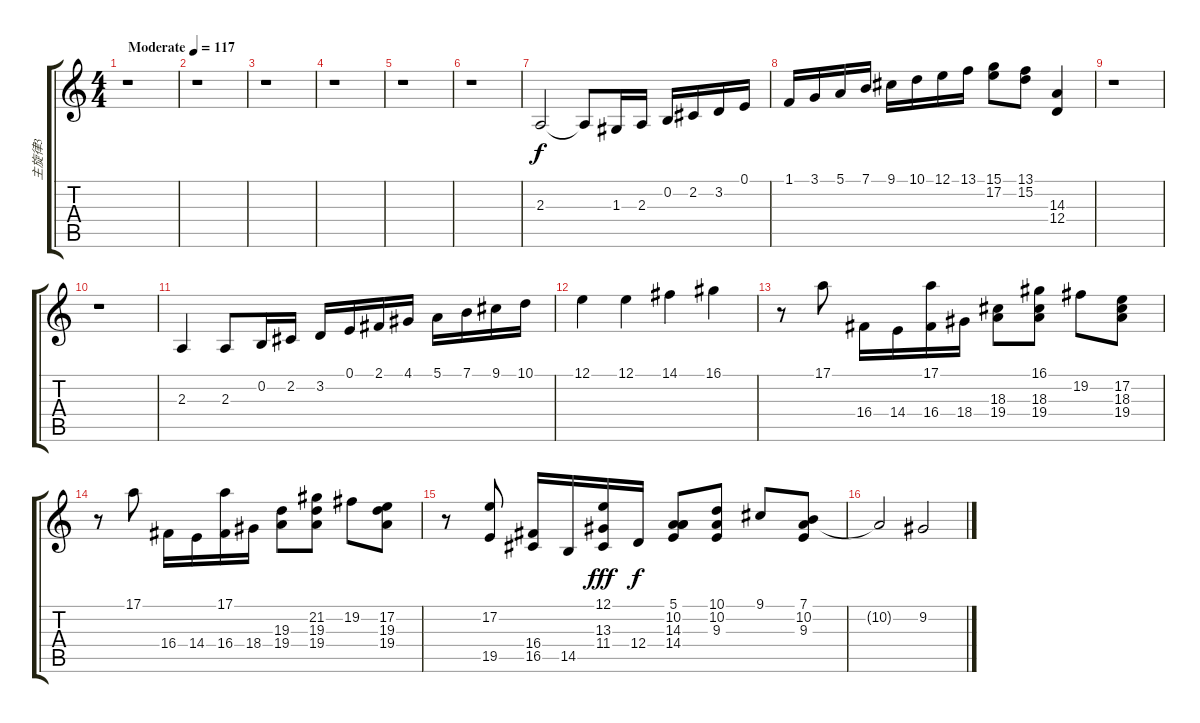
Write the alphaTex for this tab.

\track ("主旋律3" "主旋律3") {instrument stringensemble1}
\staff {score tabs}
\tuning (E4 B3 G3 D3 A2 E2) {hide}
\ts (4 4)
\tempo (117 "Moderate")
\clef g2
\ks c
r.1{dy f instrument stringensemble1} |
r.1 |
r.1 |
r.1 |
r.1 |
r.1 |
2.3.2 2.3{t}.8 1.3.16 2.3.16 0.2.16 2.2.16 3.2.16 0.1.16 |
1.1.16 3.1.16 5.1.16 7.1.16 9.1.16 10.1.16 12.1.16 13.1.16 (15.1 17.2).8 (13.1 15.2).8 (14.3 12.4).4 |
r.1 |
r.1 |
2.3.4 2.3.8 0.2.16 2.2.16 3.2.16 0.1.16 2.1.16 4.1.16 5.1.16 7.1.16 9.1.16 10.1.16 |
12.1.4 12.1.4 14.1.4 16.1.4 |
r.8 17.1.8 16.4.16 14.4.16 (17.1 16.4).16 18.4.16 (18.3 19.4).8 (16.1 18.3 19.4).8 19.2.8 (17.2 18.3 19.4).8 |
r.8 17.1.8 16.4.16 14.4.16 (17.1 16.4).16 18.4.16 (19.3 19.4).8 (21.2 19.3 19.4).8 19.2.8 (17.2 19.3 19.4).8 |
r.8 (17.2 19.5).8 (16.4 16.5).16 14.5.16 (12.1 13.3 11.4).16{dy fff} 12.4.16{dy f} (5.1 10.2 14.3 14.4).8 (10.1 10.2 9.3).8 9.1.8 (7.1 10.2 9.3).8 |
10.2{t}.2 9.2.2
